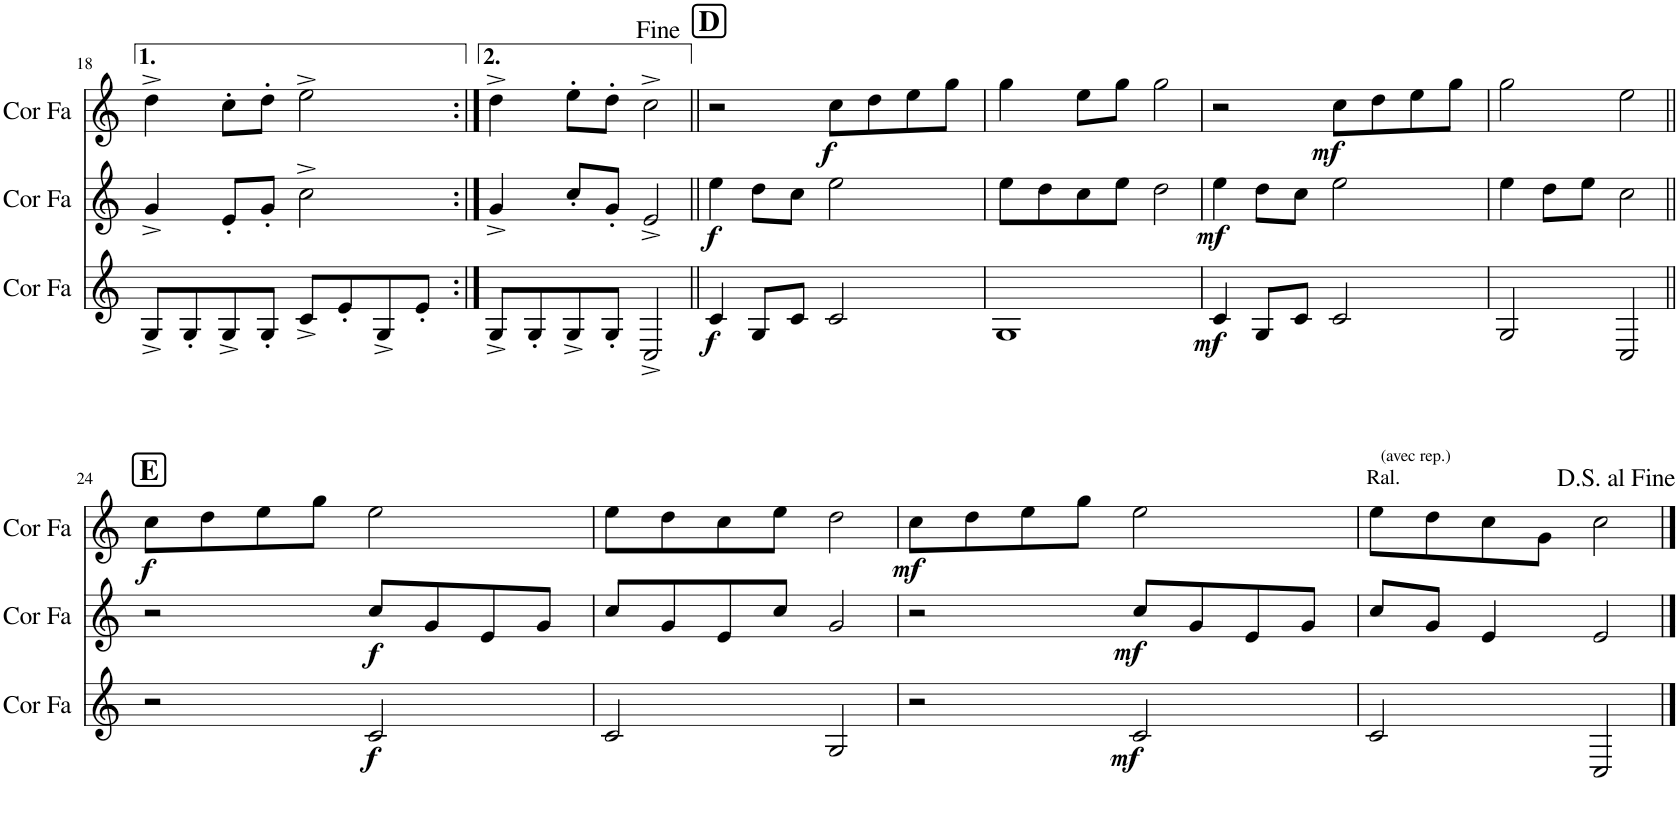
**kern	**dynam	**kern	**dynam	**kern	**dynam
*part3	*part3	*part2	*part2	*part1	*part1
*staff3	*staff3	*staff2	*staff2	*staff1	*staff1
*I"Cor en Fa	*	*I"Cor en Fa	*	*I"Cor en Fa	*
*I'Cor Fa	*	*I'Cor Fa	*	*I'Cor Fa	*
!!LO:PB:g=z
*clefG2	*	*clefG2	*	*clefG2	*
*Trd4c7	*	*Trd4c7	*	*Trd4c7	*
*k[]	*	*k[]	*	*k[]	*
*M4/4	*	*M4/4	*	*M4/4	*
=18	=18	=18	=18	=18	=18
8G^/L	.	4g^/	.	4dd^\	.
8G'/	.	.	.	.	.
8G^/	.	8e'/L	.	8cc'\L	.
8G'/J	.	8g'/J	.	8dd'\J	.
8c^/L	.	2cc^\	.	2ee^\	.
8e'/	.	.	.	.	.
8G^/	.	.	.	.	.
8e'/J	.	.	.	.	.
=19:|!	=19:|!	=19:|!	=19:|!	=19:|!	=19:|!
8G^/L	.	4g^/	.	4dd^\	.
8G'/	.	.	.	.	.
8G^/	.	8cc'/L	.	8ee'\L	.
8G'/J	.	8g'/J	.	8dd'\J	.
2C^/	.	2e^/	.	2cc^\	.
!!LO:REH:place=s1:a:B:cj:fs=14:t=D
=20||	=20||	=20||	=20||	=20||	=20||
!	!LO:DY:b	!	!LO:DY:b	!	!
4c/	f	4ee\	f	2r	.
8G/L	.	8dd\L	.	.	.
8c/J	.	8cc\J	.	.	.
!	!	!	!	!	!LO:DY:b
2c/	.	2ee\	.	8cc\L	f
.	.	.	.	8dd\	.
.	.	.	.	8ee\	.
.	.	.	.	8gg\J	.
=21	=21	=21	=21	=21	=21
1G	.	8ee\L	.	4gg\	.
.	.	8dd\	.	.	.
.	.	8cc\	.	8ee\L	.
.	.	8ee\J	.	8gg\J	.
.	.	2dd\	.	2gg\	.
=22	=22	=22	=22	=22	=22
!	!LO:DY:b	!	!LO:DY:b	!	!
4c/	mf	4ee\	mf	2r	.
8G/L	.	8dd\L	.	.	.
8c/J	.	8cc\J	.	.	.
!	!	!	!	!	!LO:DY:b
2c/	.	2ee\	.	8cc\L	mf
.	.	.	.	8dd\	.
.	.	.	.	8ee\	.
.	.	.	.	8gg\J	.
=23	=23	=23	=23	=23	=23
2G/	.	4ee\	.	2gg\	.
.	.	8dd\L	.	.	.
.	.	8ee\J	.	.	.
2C/	.	2cc\	.	2ee\	.
!!LO:LB:g=z
!!LO:REH:place=s1:a:B:cj:fs=14:t=E
=24||	=24||	=24||	=24||	=24||	=24||
!	!	!	!	!	!LO:DY:b
2r	.	2r	.	8cc\L	f
.	.	.	.	8dd\	.
.	.	.	.	8ee\	.
.	.	.	.	8gg\J	.
!	!LO:DY:b	!	!LO:DY:b	!	!
2c/	f	8cc/L	f	2ee\	.
.	.	8g/	.	.	.
.	.	8e/	.	.	.
.	.	8g/J	.	.	.
=25	=25	=25	=25	=25	=25
2c/	.	8cc/L	.	8ee\L	.
.	.	8g/	.	8dd\	.
.	.	8e/	.	8cc\	.
.	.	8cc/J	.	8ee\J	.
2G/	.	2g/	.	2dd\	.
=26	=26	=26	=26	=26	=26
!	!	!	!	!	!LO:DY:b
2r	.	2r	.	8cc\L	mf
.	.	.	.	8dd\	.
.	.	.	.	8ee\	.
.	.	.	.	8gg\J	.
!	!LO:DY:b	!	!LO:DY:b	!	!
2c/	mf	8cc/L	mf	2ee\	.
.	.	8g/	.	.	.
.	.	8e/	.	.	.
.	.	8g/J	.	.	.
=27	=27	=27	=27	=27	=27
!	!	!	!	!LO:TX:a:t=Ral.	!
!	!	!	!	!LO:TX:a:t=(avec rep.)	!
2c/	.	8cc/L	.	8ee\L	.
.	.	8g/J	.	8dd\	.
.	.	4e/	.	8cc\	.
.	.	.	.	8g\J	.
2C/	.	2e/	.	2cc\	.
==	==	==	==	==	==
*-	*-	*-	*-	*-	*-
